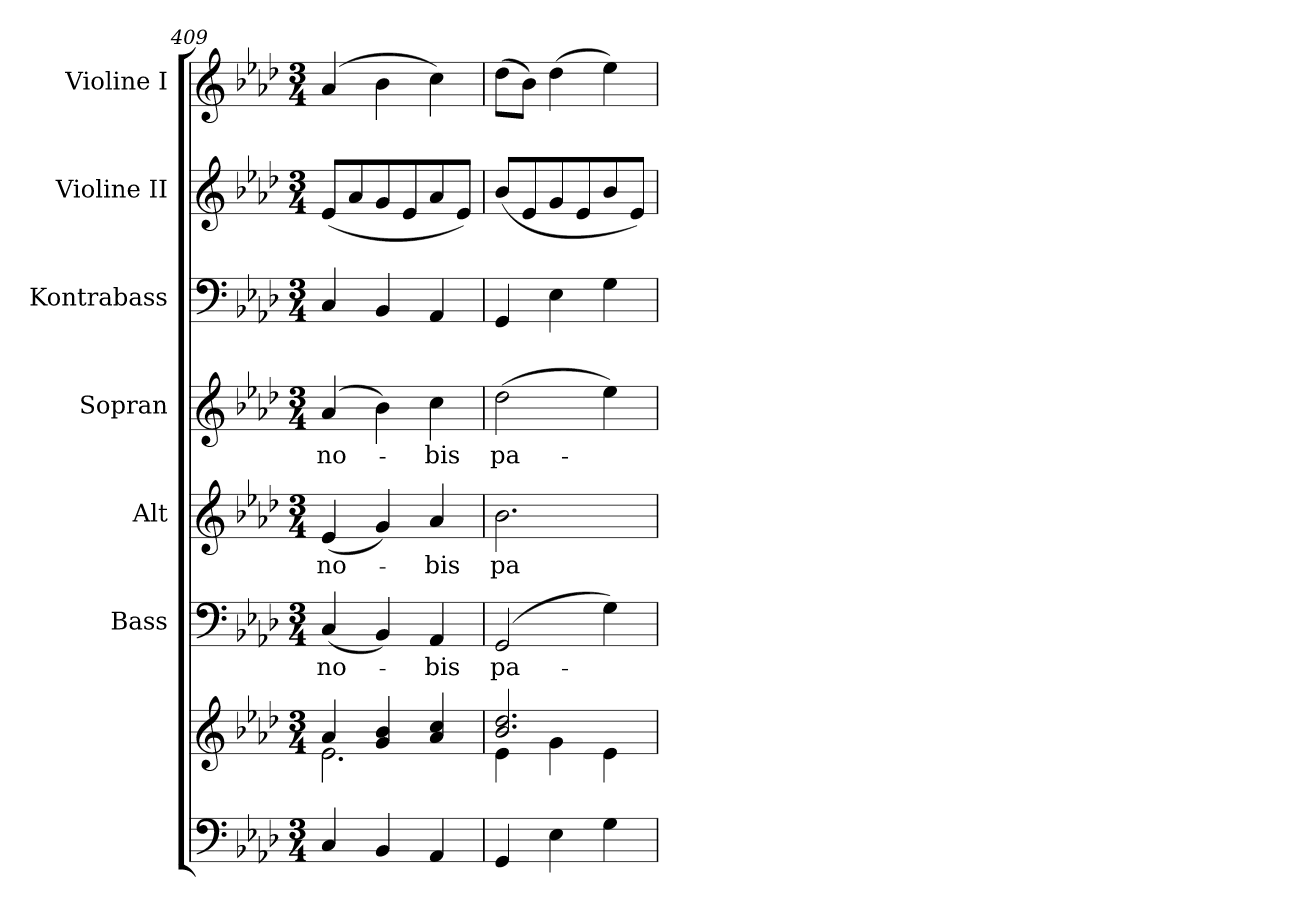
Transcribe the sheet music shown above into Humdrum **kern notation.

**kern	**kern	**kern	**text	**kern	**text	**kern	**text	**kern	**kern	**kern
*part7	*part7	*part6	*part6	*part5	*part5	*part4	*part4	*part3	*part2	*part1
*staff8	*staff7	*staff6	*staff6	*staff5	*staff5	*staff4	*staff4	*staff3	*staff2	*staff1
*	*	*I"Bass	*	*I"Alt	*	*I"Sopran	*	*I"Kontrabass	*I"Violine II	*I"Violine I
*	*	*I'B.	*	*I'A.	*	*I'S.	*	*I'Kb.	*I'Vl. II	*I'Vl. I
*clefF4	*clefG2	*clefF4	*	*clefG2	*	*clefG2	*	*clefF4	*clefG2	*clefG2
*	*	*	*	*	*	*	*	*ITrd7c12	*	*
*k[b-e-a-d-]	*k[b-e-a-d-]	*k[b-e-a-d-]	*	*k[b-e-a-d-]	*	*k[b-e-a-d-]	*	*k[b-e-a-d-]	*k[b-e-a-d-]	*k[b-e-a-d-]
*A-:	*A-:	*A-:	*	*A-:	*	*A-:	*	*A-:	*A-:	*A-:
*M3/4	*M3/4	*M3/4	*	*M3/4	*	*M3/4	*	*M3/4	*M3/4	*M3/4
=409	=409	=409	=409	=409	=409	=409	=409	=409	=409	=409
*	*^	*	*	*	*	*	*	*	*	*
!	!	!	!	!LO:LY:b	!	!LO:LY:b	!	!LO:LY:b	!	!	!
4C/	4a-/	2.e-\	(<4C/	no-	(<4e-/	no-	(4a-/	no-	4CC/	(<8e-/L	(4a-/
.	.	.	.	.	.	.	.	.	.	8a-/	.
4BB-/	4g/ 4b-/	.	4BB-/)	.	4g/)	.	4b-\)	.	4BBB-/	8g/	4b-\
.	.	.	.	.	.	.	.	.	.	8e-/	.
!	!	!	!	!LO:LY:b	!	!LO:LY:b	!	!LO:LY:b	!	!	!
4AA-/	4a-/ 4cc/	.	4AA-/	-bis	4a-/	-bis	4cc\	-bis	4AAA-/	8a-/	4cc\)
.	.	.	.	.	.	.	.	.	.	8e-/J)	.
=410	=410	=410	=410	=410	=410	=410	=410	=410	=410	=410	=410
!	!	!	!	!LO:LY:b	!	!LO:LY:b	!	!LO:LY:b	!	!	!
4GG/	2.b-/ 2.dd-/	4e-\	(2GG/	pa-	2.b-\	pa-	(>2dd-\	pa-	4GGG/	(<8b-/L	(>8dd-\L
.	.	.	.	.	.	.	.	.	.	8e-/	8b-\J)
4E-\	.	4g\	.	.	.	.	.	.	4EE-\	8g/	(>4dd-\
.	.	.	.	.	.	.	.	.	.	8e-/	.
4G\	.	4e-\	4G\)	.	.	.	4ee-\)	.	4GG\	8b-/	4ee-\)
.	.	.	.	.	.	.	.	.	.	8e-/J)	.
*	*v	*v	*	*	*	*	*	*	*	*	*
=	=	=	=	=	=	=	=	=	=	=
*-	*-	*-	*-	*-	*-	*-	*-	*-	*-	*-
